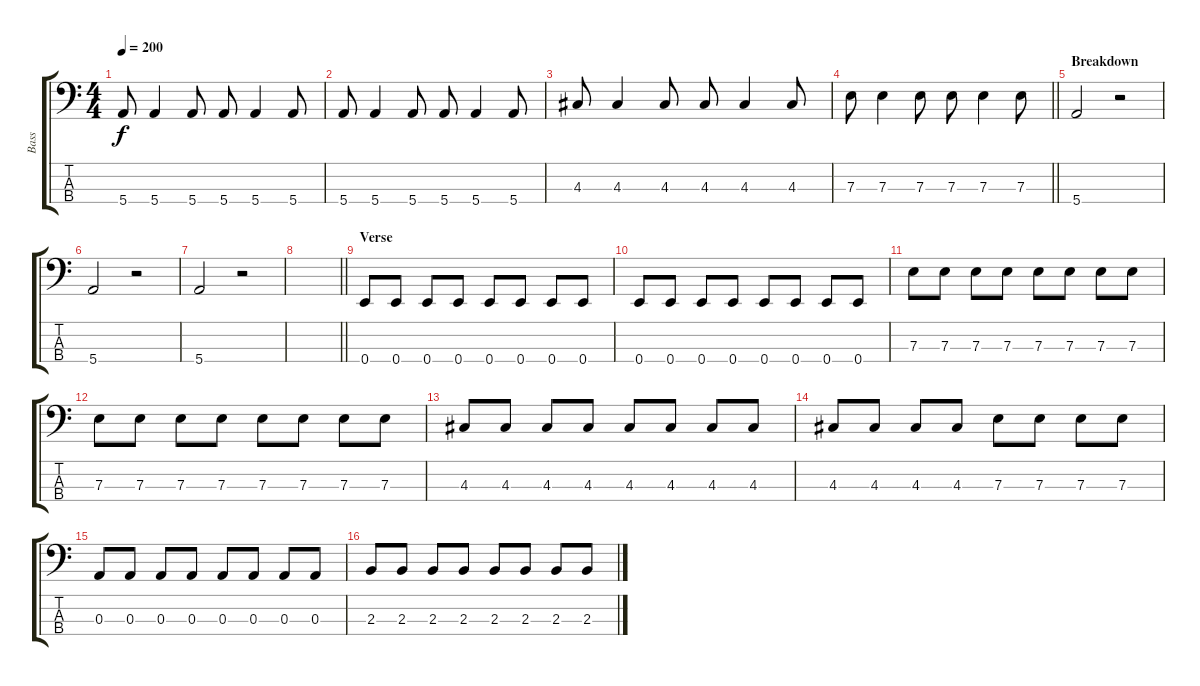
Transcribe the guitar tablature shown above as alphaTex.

\track ("Bass" "Bass") {instrument electricbasspick}
\staff {score tabs}
\tuning (G2 D2 A1 E1) {hide}
\ts (4 4)
\tempo 200
\clef f4
\ks c
5.4.8{dy f} 5.4.4 5.4.8 5.4.8 5.4.4 5.4.8 |
5.4.8 5.4.4 5.4.8 5.4.8 5.4.4 5.4.8 |
4.3.8 4.3.4 4.3.8 4.3.8 4.3.4 4.3.8 |
\barLineRight lightlight
7.3.8 7.3.4 7.3.8 7.3.8 7.3.4 7.3.8 |
\section ("" "Breakdown")
5.4.2 r.2 |
5.4.2 r.2 |
5.4.2 r.2 |
\barLineRight lightlight
|
\section ("" "Verse")
0.4.8 0.4.8 0.4.8 0.4.8 0.4.8 0.4.8 0.4.8 0.4.8 |
0.4.8 0.4.8 0.4.8 0.4.8 0.4.8 0.4.8 0.4.8 0.4.8 |
7.3.8 7.3.8 7.3.8 7.3.8 7.3.8 7.3.8 7.3.8 7.3.8 |
7.3.8 7.3.8 7.3.8 7.3.8 7.3.8 7.3.8 7.3.8 7.3.8 |
4.3.8 4.3.8 4.3.8 4.3.8 4.3.8 4.3.8 4.3.8 4.3.8 |
4.3.8 4.3.8 4.3.8 4.3.8 7.3.8 7.3.8 7.3.8 7.3.8 |
0.3.8 0.3.8 0.3.8 0.3.8 0.3.8 0.3.8 0.3.8 0.3.8 |
2.3.8 2.3.8 2.3.8 2.3.8 2.3.8 2.3.8 2.3.8 2.3.8
